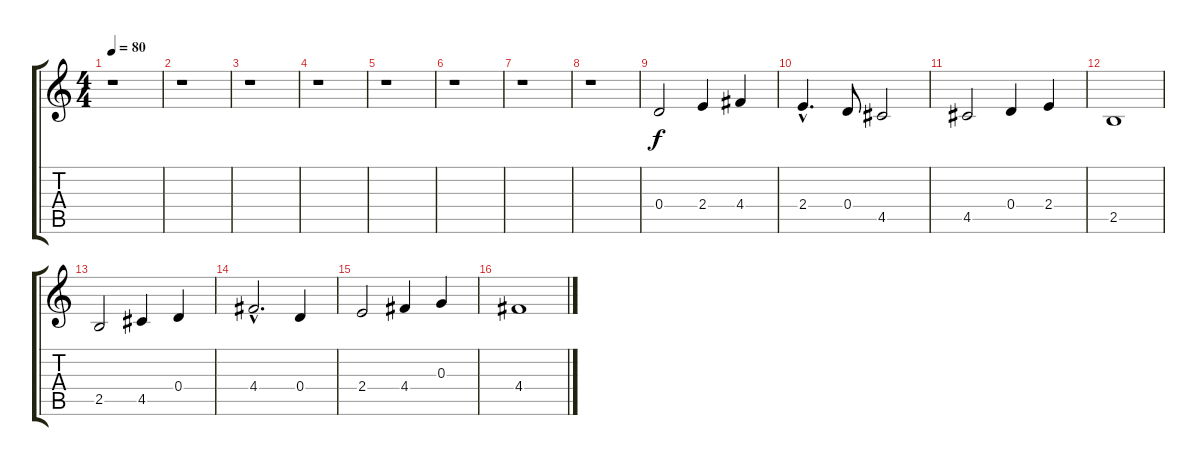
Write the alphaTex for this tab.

\track "" {instrument acousticguitarsteel}
\staff {score tabs}
\tuning (E4 B3 G3 D3 A2 E2) {hide}
\ts (4 4)
\tempo 80
\clef g2
\ks c
r.1{dy f instrument acousticguitarsteel} |
r.1 |
r.1 |
r.1 |
r.1 |
r.1 |
r.1 |
r.1 |
0.4.2 2.4.4 4.4.4 |
2.4{hac}.4{d} 0.4.8 4.5.2 |
4.5.2 0.4.4 2.4.4 |
2.5.1 |
2.5.2 4.5.4 0.4.4 |
4.4{hac}.2{d} 0.4.4 |
2.4.2 4.4.4 0.3.4 |
4.4.1
